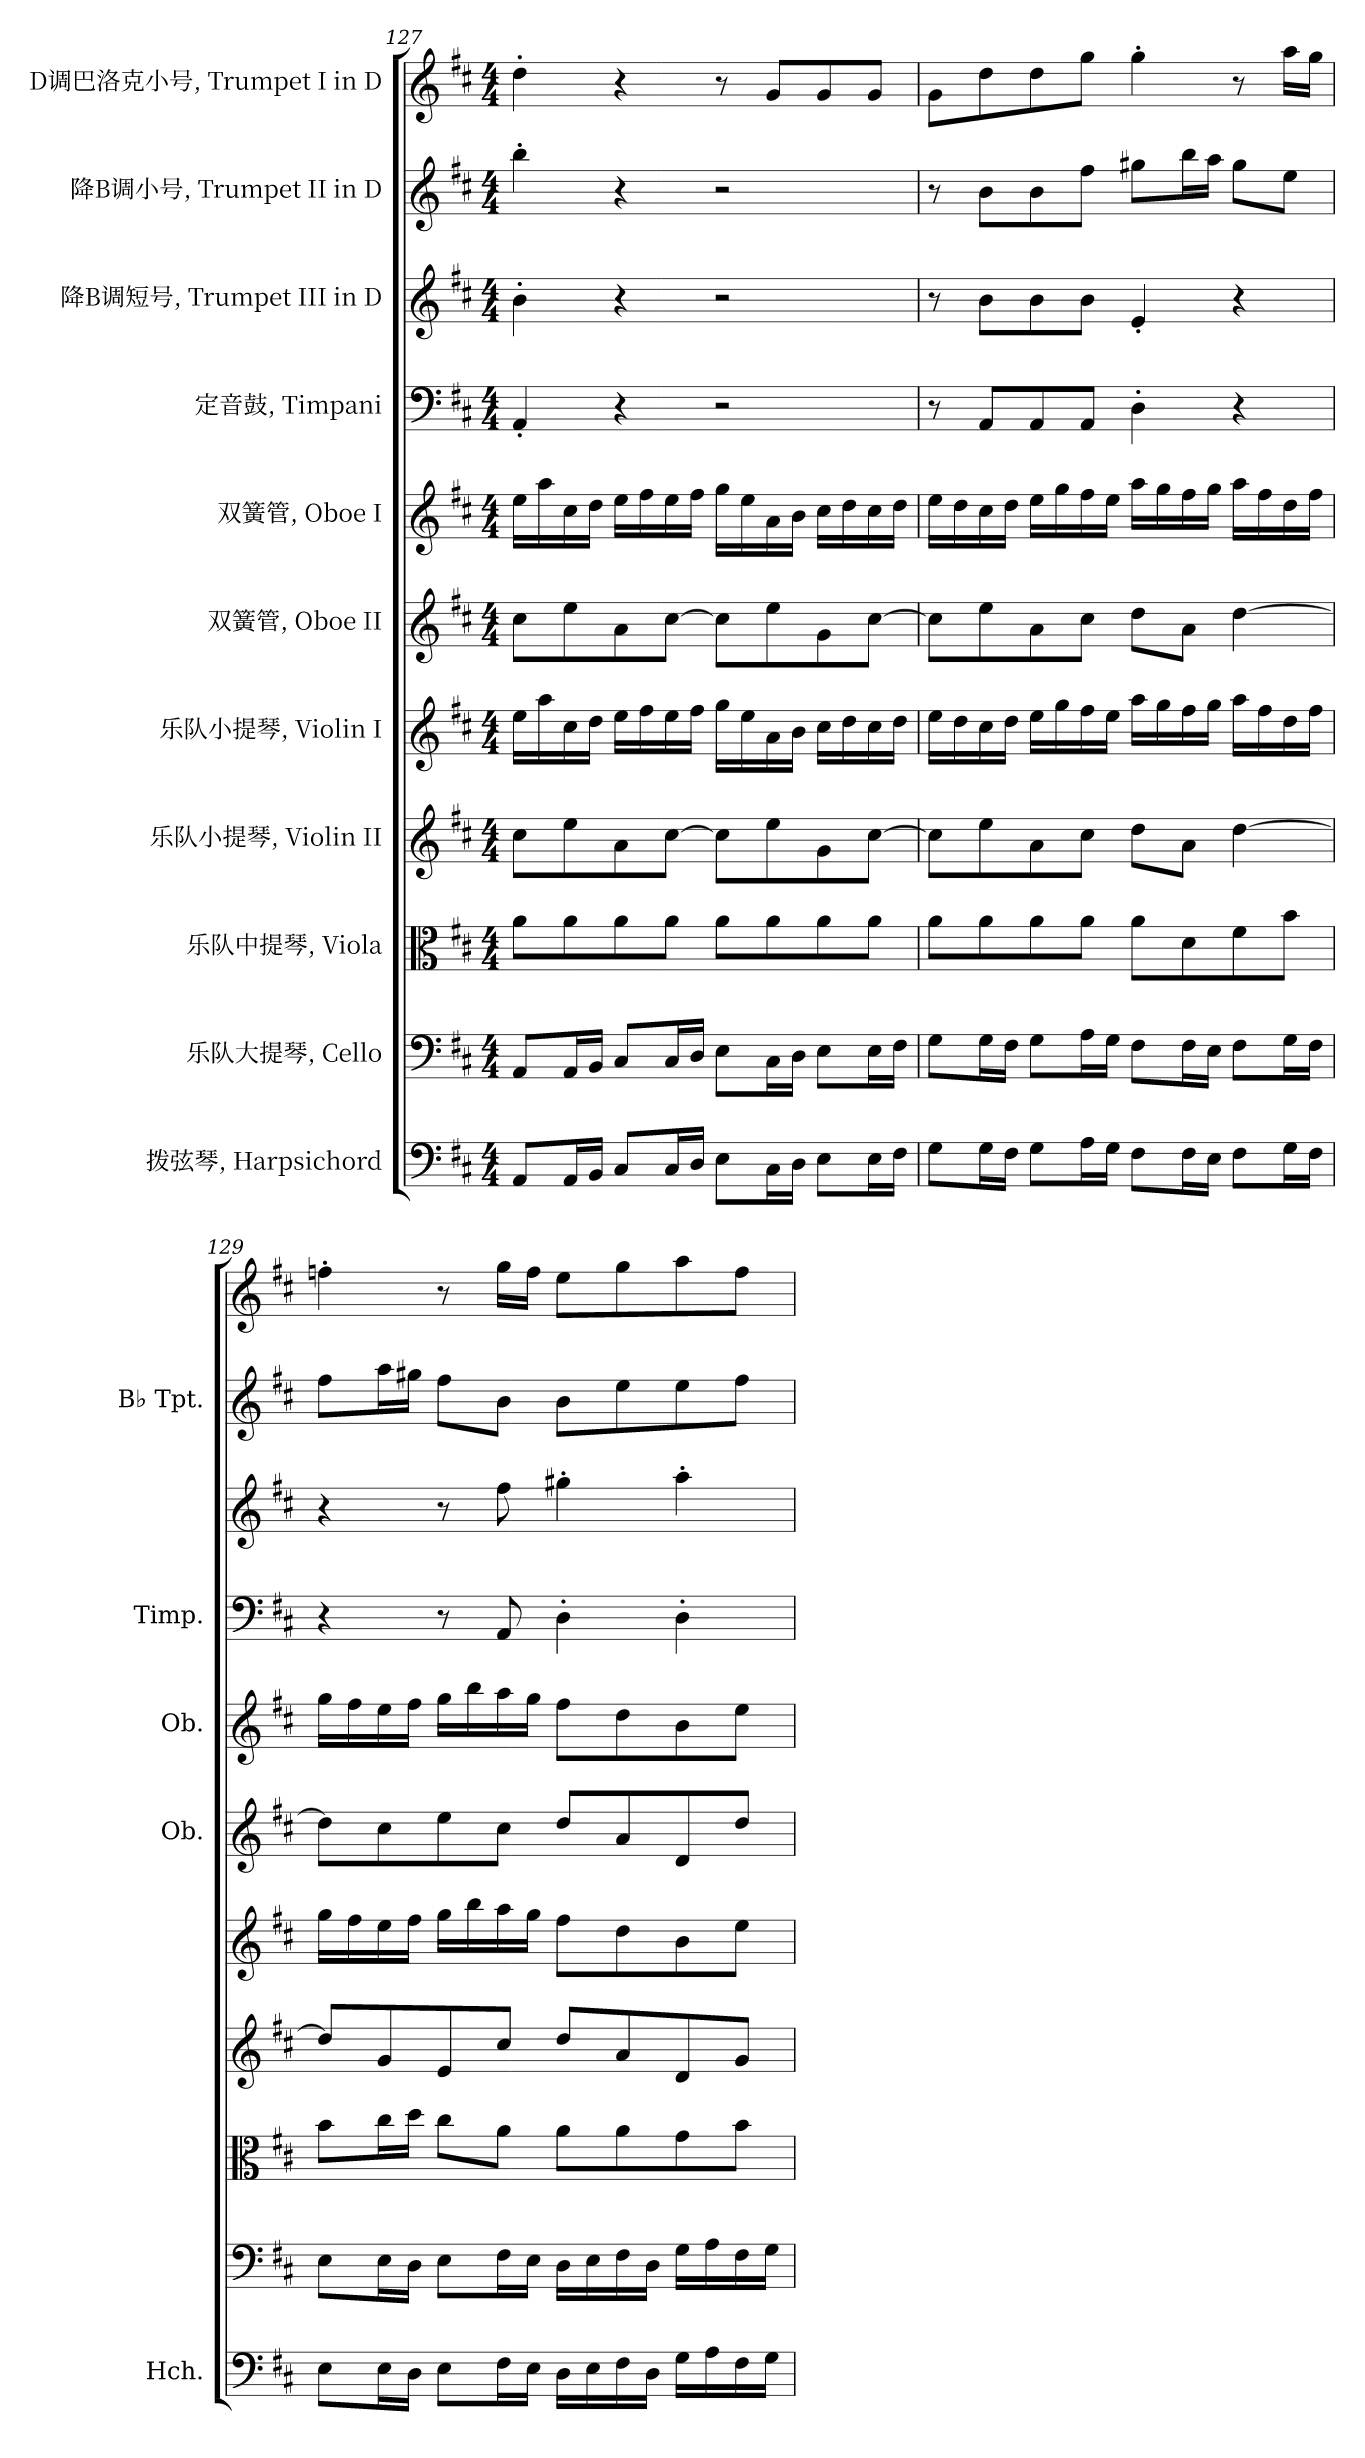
**kern	**kern	**kern	**kern	**kern	**kern	**kern	**kern	**kern	**kern	**kern
*part11	*part10	*part9	*part8	*part7	*part6	*part5	*part4	*part3	*part2	*part1
*staff11	*staff10	*staff9	*staff8	*staff7	*staff6	*staff5	*staff4	*staff3	*staff2	*staff1
*I"拨弦琴, Harpsichord	*I"乐队大提琴, Cello	*I"乐队中提琴, Viola	*I"乐队小提琴, Violin II	*I"乐队小提琴, Violin I	*I"双簧管, Oboe II	*I"双簧管, Oboe I	*I"定音鼓, Timpani	*I"降B调短号, Trumpet III in D	*I"降B调小号, Trumpet II in D	*I"D调巴洛克小号, Trumpet I in D
*I'Hch.	*	*	*	*	*I'Ob.	*I'Ob.	*I'Timp.	*	*I'B♭ Tpt.	*
*clefF4	*clefF4	*clefC3	*clefG2	*clefG2	*clefG2	*clefG2	*clefF4	*clefG2	*clefG2	*clefG2
*	*	*	*	*	*	*	*	*ITrd1c2	*ITrd1c2	*ITrd-1c-2
*k[f#c#]	*k[f#c#]	*k[f#c#]	*k[f#c#]	*k[f#c#]	*k[f#c#]	*k[f#c#]	*k[f#c#]	*k[]	*k[]	*k[f#c#g#d#]
*M4/4	*M4/4	*M4/4	*M4/4	*M4/4	*M4/4	*M4/4	*M4/4	*M4/4	*M4/4	*M4/4
=127	=127	=127	=127	=127	=127	=127	=127	=127	=127	=127
8AA/L	8AA/L	8a\L	8cc#\L	16ee\LL	8cc#\L	16ee\LL	4AA'/	4a'\	4aa'\	4ee'\
.	.	.	.	16aa\	.	16aa\	.	.	.	.
16AA/L	16AA/L	8a\	8ee\	16cc#\	8ee\	16cc#\	.	.	.	.
16BB/JJ	16BB/JJ	.	.	16dd\JJ	.	16dd\JJ	.	.	.	.
8C#/L	8C#/L	8a\	8a\	16ee\LL	8a\	16ee\LL	4r	4r	4r	4r
.	.	.	.	16ff#\	.	16ff#\	.	.	.	.
16C#/L	16C#/L	8a\J	[8cc#\J	16ee\	[8cc#\J	16ee\	.	.	.	.
16D/JJ	16D/JJ	.	.	16ff#\JJ	.	16ff#\JJ	.	.	.	.
8E\L	8E\L	8a\L	8cc#\L]	16gg\LL	8cc#\L]	16gg\LL	2r	2r	2r	8r
.	.	.	.	16ee\	.	16ee\	.	.	.	.
16C#\L	16C#\L	8a\	8ee\	16a\	8ee\	16a\	.	.	.	8a/L
16D\JJ	16D\JJ	.	.	16b\JJ	.	16b\JJ	.	.	.	.
8E\L	8E\L	8a\	8g\	16cc#\LL	8g\	16cc#\LL	.	.	.	8a/
.	.	.	.	16dd\	.	16dd\	.	.	.	.
16E\L	16E\L	8a\J	[8cc#\J	16cc#\	[8cc#\J	16cc#\	.	.	.	8a/J
16F#\JJ	16F#\JJ	.	.	16dd\JJ	.	16dd\JJ	.	.	.	.
!!LO:PB:g=z
=128	=128	=128	=128	=128	=128	=128	=128	=128	=128	=128
8G\L	8G\L	8a\L	8cc#\L]	16ee\LL	8cc#\L]	16ee\LL	8r	8r	8r	8a\L
.	.	.	.	16dd\	.	16dd\	.	.	.	.
16G\L	16G\L	8a\	8ee\	16cc#\	8ee\	16cc#\	8AA/L	8a\L	8a\L	8ee\
16F#\JJ	16F#\JJ	.	.	16dd\JJ	.	16dd\JJ	.	.	.	.
8G\L	8G\L	8a\	8a\	16ee\LL	8a\	16ee\LL	8AA/	8a\	8a\	8ee\
.	.	.	.	16gg\	.	16gg\	.	.	.	.
16A\L	16A\L	8a\J	8cc#\J	16ff#\	8cc#\J	16ff#\	8AA/J	8a\J	8ee\J	8aa\J
16G\JJ	16G\JJ	.	.	16ee\JJ	.	16ee\JJ	.	.	.	.
8F#\L	8F#\L	8a\L	8dd\L	16aa\LL	8dd\L	16aa\LL	4D'\	4d'/	8ff#X\L	4aa'\
.	.	.	.	16gg\	.	16gg\	.	.	.	.
16F#\L	16F#\L	8d\	8a\J	16ff#\	8a\J	16ff#\	.	.	16aa\L	.
16E\JJ	16E\JJ	.	.	16gg\JJ	.	16gg\JJ	.	.	16gg\JJ	.
8F#\L	8F#\L	8f#\	[4dd\	16aa\LL	[4dd\	16aa\LL	4r	4r	8ff#\L	8r
.	.	.	.	16ff#\	.	16ff#\	.	.	.	.
16G\L	16G\L	8b\J	.	16dd\	.	16dd\	.	.	8dd\J	16bb\LL
16F#\JJ	16F#\JJ	.	.	16ff#\JJ	.	16ff#\JJ	.	.	.	16aa\JJ
=129	=129	=129	=129	=129	=129	=129	=129	=129	=129	=129
8E\L	8E\L	8b\L	8dd/L]	16gg\LL	8dd\L]	16gg\LL	4r	4r	8ee\L	4ggn'\
.	.	.	.	16ff#\	.	16ff#\	.	.	.	.
16E\L	16E\L	16cc#\L	8g/	16ee\	8cc#\	16ee\	.	.	16gg\L	.
16D\JJ	16D\JJ	16dd\JJ	.	16ff#\JJ	.	16ff#\JJ	.	.	16ff#X\JJ	.
8E\L	8E\L	8cc#\L	8e/	16gg\LL	8ee\	16gg\LL	8r	8r	8ee\L	8r
.	.	.	.	16bb\	.	16bb\	.	.	.	.
16F#\L	16F#\L	8a\J	8cc#/J	16aa\	8cc#\J	16aa\	8AA/	8ee\	8a\J	16aa\LL
16E\JJ	16E\JJ	.	.	16gg\JJ	.	16gg\JJ	.	.	.	16gg\JJ
16D\LL	16D\LL	8a\L	8dd/L	8ff#\L	8dd/L	8ff#\L	4D'\	4ff#X'\	8a\L	8ff#\L
16E\	16E\	.	.	.	.	.	.	.	.	.
16F#\	16F#\	8a\	8a/	8dd\	8a/	8dd\	.	.	8dd\	8aa\
16D\JJ	16D\JJ	.	.	.	.	.	.	.	.	.
16G\LL	16G\LL	8g\	8d/	8b\	8d/	8b\	4D'\	4gg'\	8dd\	8bb\
16A\	16A\	.	.	.	.	.	.	.	.	.
16F#\	16F#\	8b\J	8g/J	8ee\J	8dd/J	8ee\J	.	.	8ee\J	8gg\J
16G\JJ	16G\JJ	.	.	.	.	.	.	.	.	.
=	=	=	=	=	=	=	=	=	=	=
*-	*-	*-	*-	*-	*-	*-	*-	*-	*-	*-
